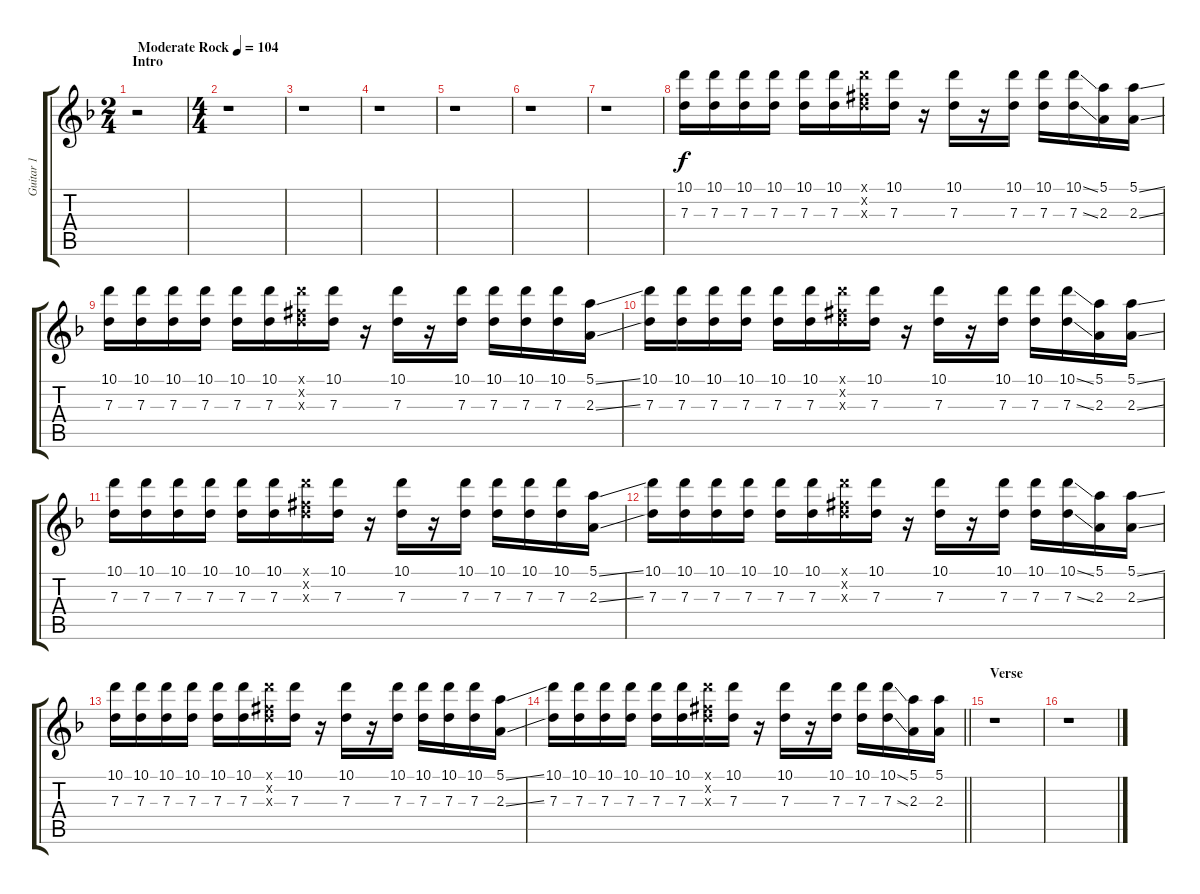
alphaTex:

\track ("Guitar 1" "Guitar 1") {instrument distortionguitar}
\staff {score tabs}
\tuning (E4 B3 G3 D3 A2 D2) {hide}
\ts (2 4)
\section ("" "Intro")
\tempo (104 "Moderate Rock")
\clef g2
\ks f
r.2{dy f instrument distortionguitar} |
\ts (4 4)
r.1 |
r.1 |
r.1 |
r.1 |
r.1 |
r.1 |
(10.1 7.3).16 (10.1 7.3).16 (10.1 7.3).16 (10.1 7.3).16 (10.1 7.3).16 (10.1 7.3).16 (10.1{x} 7.2{x acc #} 7.3{x}).16 (10.1 7.3).16 r.16 (10.1 7.3).16 r.16 (10.1 7.3).16 (10.1 7.3).16 (10.1{ss} 7.3{ss}).16 (5.1 2.3).16 (5.1{ss} 2.3{ss}).16 |
(10.1 7.3).16 (10.1 7.3).16 (10.1 7.3).16 (10.1 7.3).16 (10.1 7.3).16 (10.1 7.3).16 (10.1{x} 7.2{x acc #} 7.3{x}).16 (10.1 7.3).16 r.16 (10.1 7.3).16 r.16 (10.1 7.3).16 (10.1 7.3).16 (10.1 7.3).16 (10.1 7.3).16 (5.1{ss} 2.3{ss}).16 |
(10.1 7.3).16 (10.1 7.3).16 (10.1 7.3).16 (10.1 7.3).16 (10.1 7.3).16 (10.1 7.3).16 (10.1{x} 7.2{x acc #} 7.3{x}).16 (10.1 7.3).16 r.16 (10.1 7.3).16 r.16 (10.1 7.3).16 (10.1 7.3).16 (10.1{ss} 7.3{ss}).16 (5.1 2.3).16 (5.1{ss} 2.3{ss}).16 |
(10.1 7.3).16 (10.1 7.3).16 (10.1 7.3).16 (10.1 7.3).16 (10.1 7.3).16 (10.1 7.3).16 (10.1{x} 7.2{x acc #} 7.3{x}).16 (10.1 7.3).16 r.16 (10.1 7.3).16 r.16 (10.1 7.3).16 (10.1 7.3).16 (10.1 7.3).16 (10.1 7.3).16 (5.1{ss} 2.3{ss}).16 |
(10.1 7.3).16 (10.1 7.3).16 (10.1 7.3).16 (10.1 7.3).16 (10.1 7.3).16 (10.1 7.3).16 (10.1{x} 7.2{x acc #} 7.3{x}).16 (10.1 7.3).16 r.16 (10.1 7.3).16 r.16 (10.1 7.3).16 (10.1 7.3).16 (10.1{ss} 7.3{ss}).16 (5.1 2.3).16 (5.1{ss} 2.3{ss}).16 |
(10.1 7.3).16 (10.1 7.3).16 (10.1 7.3).16 (10.1 7.3).16 (10.1 7.3).16 (10.1 7.3).16 (10.1{x} 7.2{x acc #} 7.3{x}).16 (10.1 7.3).16 r.16 (10.1 7.3).16 r.16 (10.1 7.3).16 (10.1 7.3).16 (10.1 7.3).16 (10.1 7.3).16 (5.1{ss} 2.3{ss}).16 |
\barLineRight lightlight
(10.1 7.3).16 (10.1 7.3).16 (10.1 7.3).16 (10.1 7.3).16 (10.1 7.3).16 (10.1 7.3).16 (10.1{x} 7.2{x acc #} 7.3{x}).16 (10.1 7.3).16 r.16 (10.1 7.3).16 r.16 (10.1 7.3).16 (10.1 7.3).16 (10.1{ss} 7.3{ss}).16 (5.1 2.3).16 (5.1 2.3).16 |
\section ("" "Verse")
r.1 |
r.1
